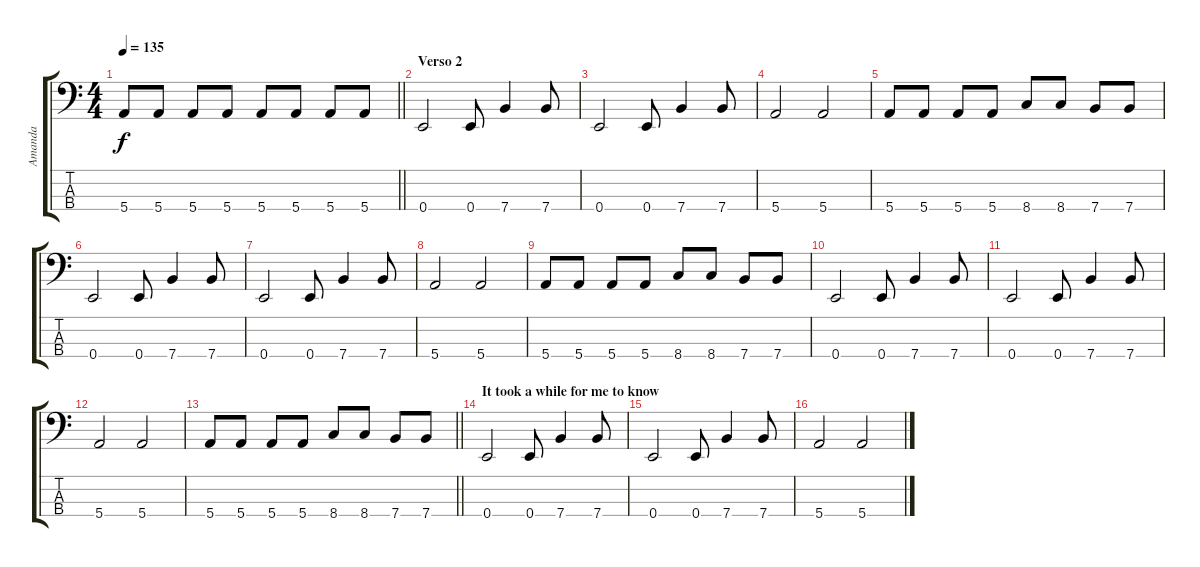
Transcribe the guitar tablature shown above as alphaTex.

\track ("Amanda" "Amanda") {instrument electricbassfinger}
\staff {score tabs}
\tuning (G2 D2 A1 E1) {hide}
\ts (4 4)
\tempo 135
\clef f4
\barLineRight lightlight
\ks c
5.4.8{dy f} 5.4.8 5.4.8 5.4.8 5.4.8 5.4.8 5.4.8 5.4.8 |
\section ("" "Verso 2")
0.4.2 0.4.8 7.4.4 7.4.8 |
0.4.2 0.4.8 7.4.4 7.4.8 |
5.4.2 5.4.2 |
5.4.8 5.4.8 5.4.8 5.4.8 8.4.8 8.4.8 7.4.8 7.4.8 |
0.4.2 0.4.8 7.4.4 7.4.8 |
0.4.2 0.4.8 7.4.4 7.4.8 |
5.4.2 5.4.2 |
5.4.8 5.4.8 5.4.8 5.4.8 8.4.8 8.4.8 7.4.8 7.4.8 |
0.4.2 0.4.8 7.4.4 7.4.8 |
0.4.2 0.4.8 7.4.4 7.4.8 |
5.4.2 5.4.2 |
\barLineRight lightlight
5.4.8 5.4.8 5.4.8 5.4.8 8.4.8 8.4.8 7.4.8 7.4.8 |
\section ("" "It took a while for me to know")
0.4.2 0.4.8 7.4.4 7.4.8 |
0.4.2 0.4.8 7.4.4 7.4.8 |
5.4.2 5.4.2
